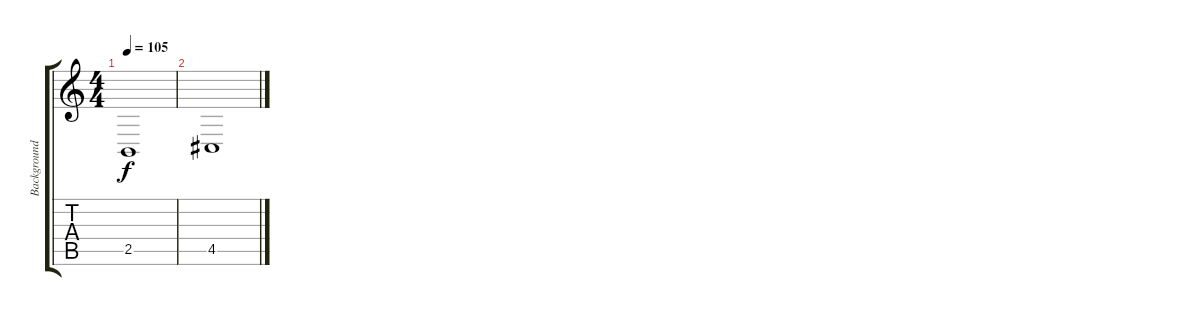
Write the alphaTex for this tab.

\track ("Background" "Background") {instrument synthstrings2}
\staff {score tabs}
\tuning (E4 B3 G3 D3 A2 E2) {hide}
\ts (4 4)
\tempo 105
\clef g2
\ks c
2.5.1{dy f} |
4.5.1
